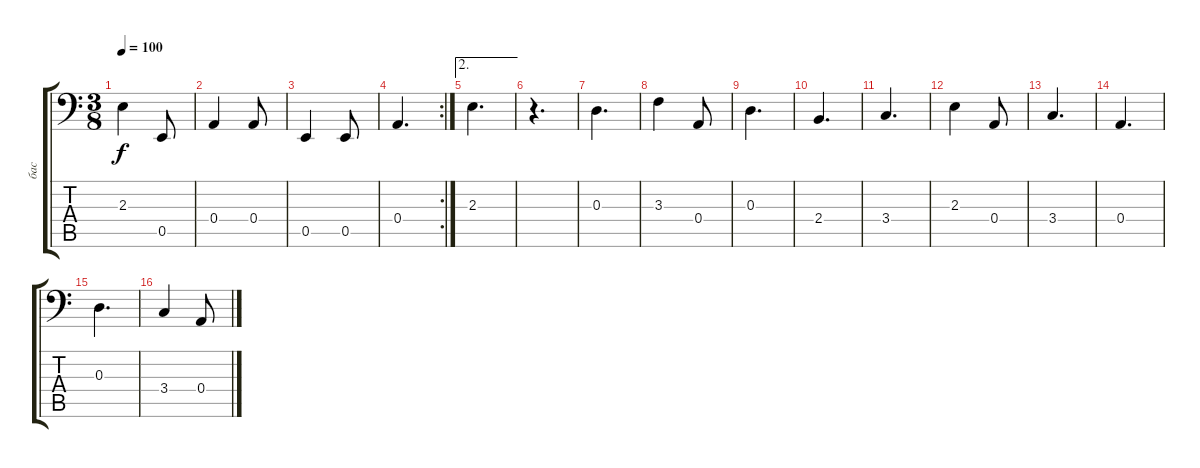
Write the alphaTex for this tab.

\track ("бас" "бас") {instrument electricbassfinger}
\staff {score tabs}
\tuning (C3 G2 D2 A1 E1 B0) {hide}
\ts (3 8)
\tempo 100
\clef f4
\ks aminor
2.3.4{dy f} 0.5.8 |
0.4.4 0.4.8 |
0.5.4 0.5.8 |
\rc 2
0.4.4{d} |
\ae 2
2.3.4{d} |
r.4{d} |
0.3.4{d} |
3.3.4 0.4.8 |
0.3.4{d} |
2.4.4{d} |
3.4.4{d} |
2.3.4 0.4.8 |
3.4.4{d} |
0.4.4{d} |
0.3.4{d} |
3.4.4 0.4.8
